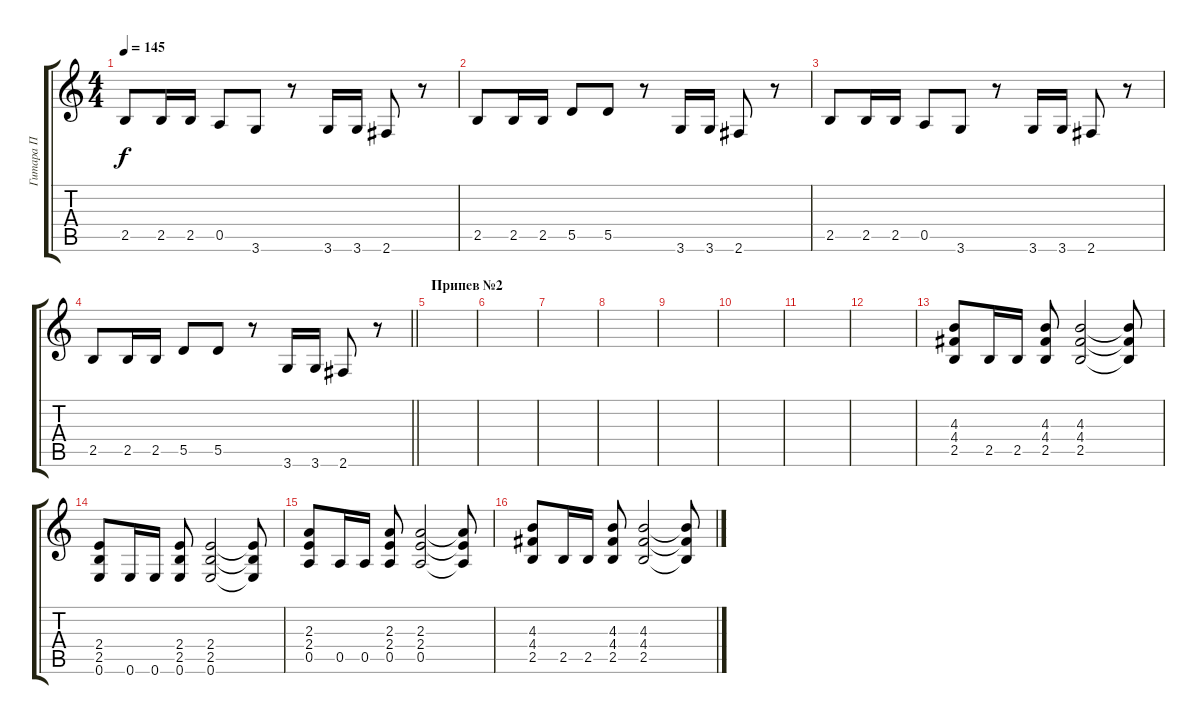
\track ("Гитара П" "Гитара П") {instrument overdrivenguitar}
\staff {score tabs}
\tuning (E4 B3 G3 D3 A2 E2) {hide}
\ts (4 4)
\tempo 145
\clef g2
\ks c
2.5.8{dy f} 2.5.16 2.5.16 0.5.8 3.6.8 r.8 3.6.16 3.6.16 2.6.8 r.8 |
2.5.8 2.5.16 2.5.16 5.5.8 5.5.8 r.8 3.6.16 3.6.16 2.6.8 r.8 |
2.5.8 2.5.16 2.5.16 0.5.8 3.6.8 r.8 3.6.16 3.6.16 2.6.8 r.8 |
\barLineRight lightlight
2.5.8 2.5.16 2.5.16 5.5.8 5.5.8 r.8 3.6.16 3.6.16 2.6.8 r.8 |
\section ("" "Припев №2")
|
|
|
|
|
|
|
|
(4.3 4.4 2.5).8{volume 9} 2.5.16 2.5.16 (4.3 4.4 2.5).8 (4.3 4.4 2.5).2 (4.3{t} 4.4{t} 2.5{t}).8 |
(2.4 2.5 0.6).8 0.6.16 0.6.16 (2.4 2.5 0.6).8 (2.4 2.5 0.6).2 (2.4{t} 2.5{t} 0.6{t}).8 |
(2.3 2.4 0.5).8 0.5.16 0.5.16 (2.3 2.4 0.5).8 (2.3 2.4 0.5).2 (2.3{t} 2.4{t} 0.5{t}).8 |
(4.3 4.4 2.5).8 2.5.16 2.5.16 (4.3 4.4 2.5).8 (4.3 4.4 2.5).2 (4.3{t} 4.4{t} 2.5{t}).8
